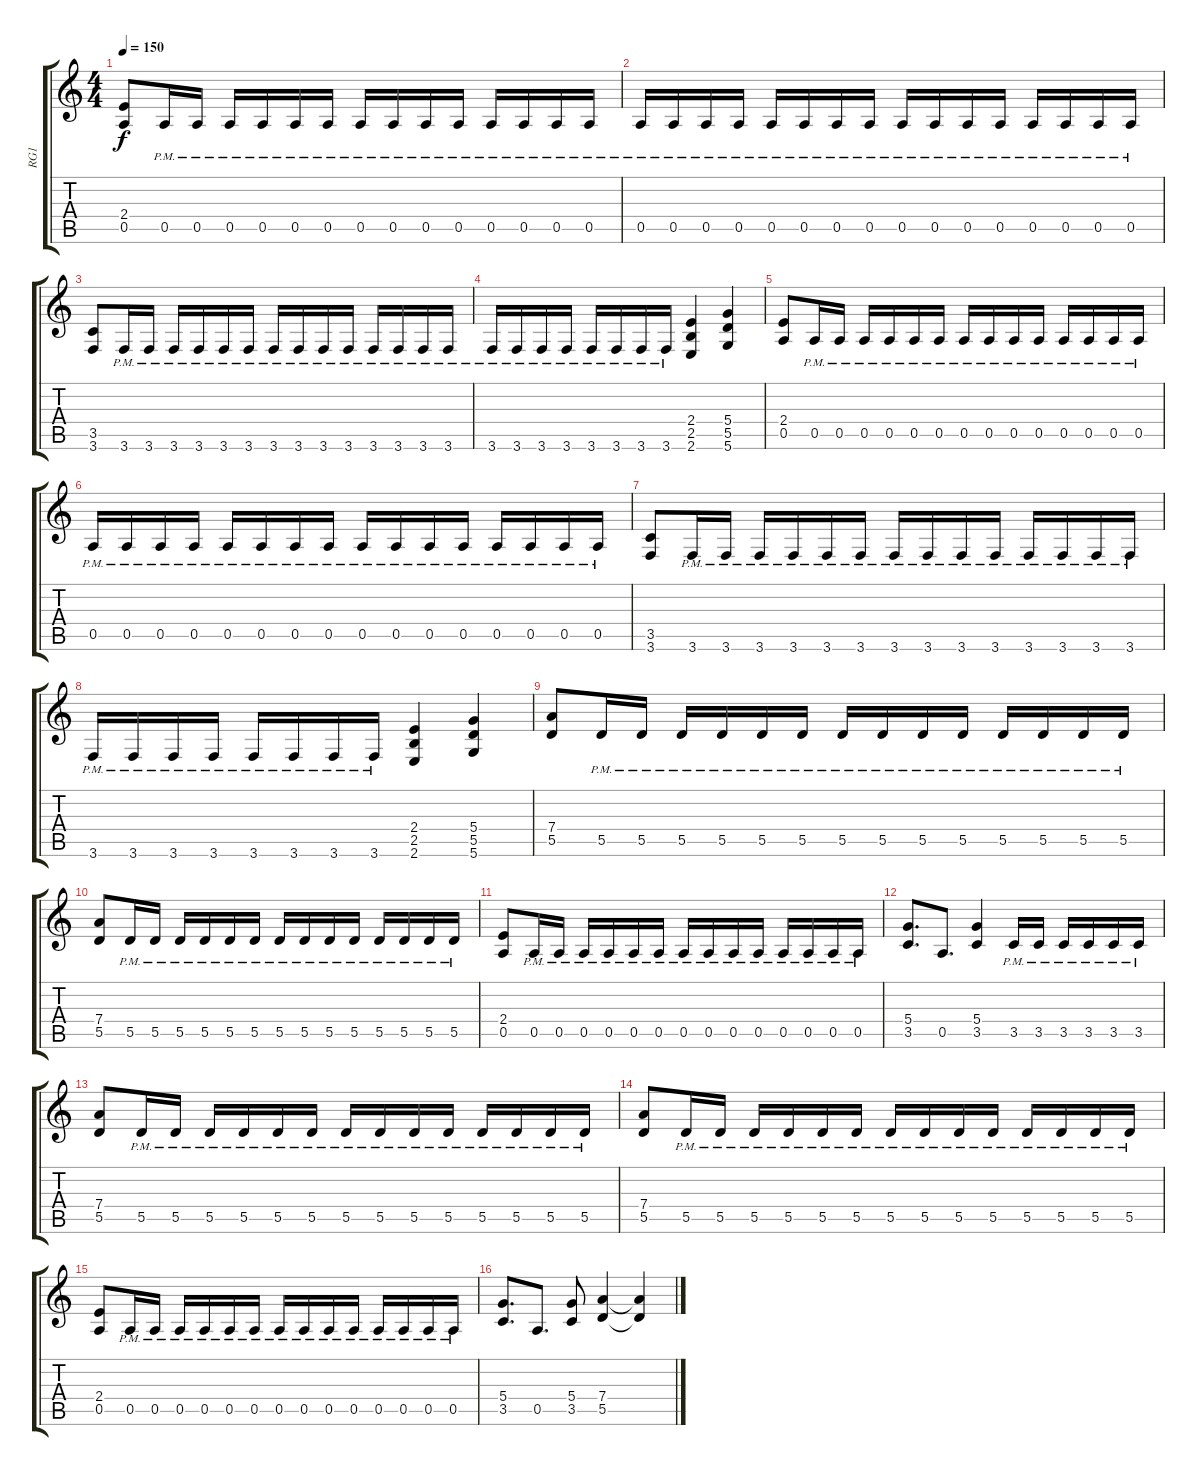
\track ("RG1" "RG1") {instrument distortionguitar}
\staff {score tabs}
\tuning (E4 B3 G3 D3 A2 D2) {hide}
\ts (4 4)
\tempo 150
\clef g2
\ks c
(2.4 0.5).8{dy f} 0.5{pm}.16 0.5{pm}.16 0.5{pm}.16 0.5{pm}.16 0.5{pm}.16 0.5{pm}.16 0.5{pm}.16 0.5{pm}.16 0.5{pm}.16 0.5{pm}.16 0.5{pm}.16 0.5{pm}.16 0.5{pm}.16 0.5{pm}.16 |
0.5{pm}.16 0.5{pm}.16 0.5{pm}.16 0.5{pm}.16 0.5{pm}.16 0.5{pm}.16 0.5{pm}.16 0.5{pm}.16 0.5{pm}.16 0.5{pm}.16 0.5{pm}.16 0.5{pm}.16 0.5{pm}.16 0.5{pm}.16 0.5{pm}.16 0.5{pm}.16 |
(3.5 3.6).8 3.6{pm}.16 3.6{pm}.16 3.6{pm}.16 3.6{pm}.16 3.6{pm}.16 3.6{pm}.16 3.6{pm}.16 3.6{pm}.16 3.6{pm}.16 3.6{pm}.16 3.6{pm}.16 3.6{pm}.16 3.6{pm}.16 3.6{pm}.16 |
3.6{pm}.16 3.6{pm}.16 3.6{pm}.16 3.6{pm}.16 3.6{pm}.16 3.6{pm}.16 3.6{pm}.16 3.6{pm}.16 (2.4 2.5 2.6).4 (5.4 5.5 5.6).4 |
(2.4 0.5).8 0.5{pm}.16 0.5{pm}.16 0.5{pm}.16 0.5{pm}.16 0.5{pm}.16 0.5{pm}.16 0.5{pm}.16 0.5{pm}.16 0.5{pm}.16 0.5{pm}.16 0.5{pm}.16 0.5{pm}.16 0.5{pm}.16 0.5{pm}.16 |
0.5{pm}.16 0.5{pm}.16 0.5{pm}.16 0.5{pm}.16 0.5{pm}.16 0.5{pm}.16 0.5{pm}.16 0.5{pm}.16 0.5{pm}.16 0.5{pm}.16 0.5{pm}.16 0.5{pm}.16 0.5{pm}.16 0.5{pm}.16 0.5{pm}.16 0.5{pm}.16 |
(3.5 3.6).8 3.6{pm}.16 3.6{pm}.16 3.6{pm}.16 3.6{pm}.16 3.6{pm}.16 3.6{pm}.16 3.6{pm}.16 3.6{pm}.16 3.6{pm}.16 3.6{pm}.16 3.6{pm}.16 3.6{pm}.16 3.6{pm}.16 3.6{pm}.16 |
3.6{pm}.16 3.6{pm}.16 3.6{pm}.16 3.6{pm}.16 3.6{pm}.16 3.6{pm}.16 3.6{pm}.16 3.6{pm}.16 (2.4 2.5 2.6).4 (5.4 5.5 5.6).4 |
(7.4 5.5).8 5.5{pm}.16 5.5{pm}.16 5.5{pm}.16 5.5{pm}.16 5.5{pm}.16 5.5{pm}.16 5.5{pm}.16 5.5{pm}.16 5.5{pm}.16 5.5{pm}.16 5.5{pm}.16 5.5{pm}.16 5.5{pm}.16 5.5{pm}.16 |
(7.4 5.5).8 5.5{pm}.16 5.5{pm}.16 5.5{pm}.16 5.5{pm}.16 5.5{pm}.16 5.5{pm}.16 5.5{pm}.16 5.5{pm}.16 5.5{pm}.16 5.5{pm}.16 5.5{pm}.16 5.5{pm}.16 5.5{pm}.16 5.5{pm}.16 |
(2.4 0.5).8 0.5{pm}.16 0.5{pm}.16 0.5{pm}.16 0.5{pm}.16 0.5{pm}.16 0.5{pm}.16 0.5{pm}.16 0.5{pm}.16 0.5{pm}.16 0.5{pm}.16 0.5{pm}.16 0.5{pm}.16 0.5{pm}.16 0.5{pm}.16 |
(5.4 3.5).8{d} 0.5.8{d} (5.4 3.5).4 3.5{pm}.16 3.5{pm}.16 3.5{pm}.16 3.5{pm}.16 3.5{pm}.16 3.5{pm}.16 |
(7.4 5.5).8 5.5{pm}.16 5.5{pm}.16 5.5{pm}.16 5.5{pm}.16 5.5{pm}.16 5.5{pm}.16 5.5{pm}.16 5.5{pm}.16 5.5{pm}.16 5.5{pm}.16 5.5{pm}.16 5.5{pm}.16 5.5{pm}.16 5.5{pm}.16 |
(7.4 5.5).8 5.5{pm}.16 5.5{pm}.16 5.5{pm}.16 5.5{pm}.16 5.5{pm}.16 5.5{pm}.16 5.5{pm}.16 5.5{pm}.16 5.5{pm}.16 5.5{pm}.16 5.5{pm}.16 5.5{pm}.16 5.5{pm}.16 5.5{pm}.16 |
(2.4 0.5).8 0.5{pm}.16 0.5{pm}.16 0.5{pm}.16 0.5{pm}.16 0.5{pm}.16 0.5{pm}.16 0.5{pm}.16 0.5{pm}.16 0.5{pm}.16 0.5{pm}.16 0.5{pm}.16 0.5{pm}.16 0.5{pm}.16 0.5{pm}.16 |
(5.4 3.5).8{d} 0.5.8{d} (5.4 3.5).8 (7.4 5.5).4 (7.4{t} 5.5{t}).4
